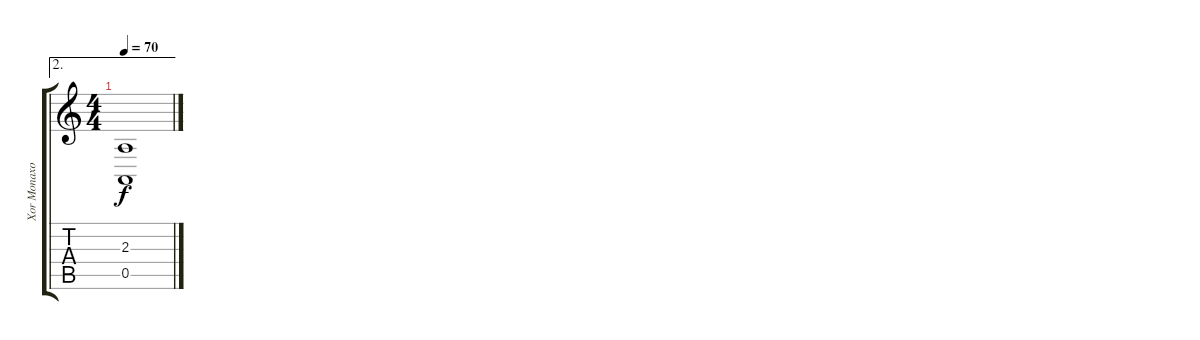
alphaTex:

\track ("Xor Monaxov" "Xor Monaxo") {instrument choiraahs}
\staff {score tabs}
\tuning (E4 B3 G3 D3 A2 E2) {hide}
\ae 2
\ts (4 4)
\tempo 70
\clef g2
\ks aminor
(2.3 0.5).1{dy f}
